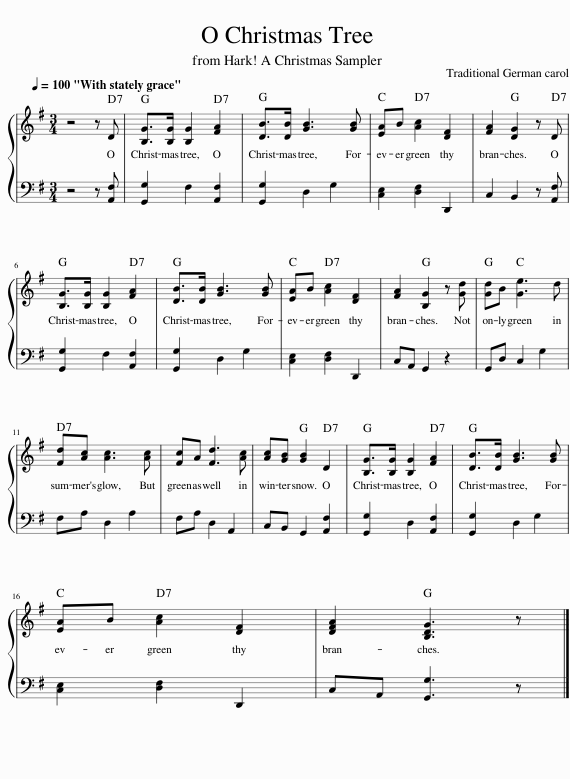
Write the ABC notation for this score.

X:1
%%score { 1 | 2 }
L:1/8
Q:1/4=100
M:3/4
I:linebreak $
K:G
V:1 treble
V:2 bass
V:1
 z4 z D | [B,G]>[B,G] [B,G]2 [FA]2 | [DB]>[DB] [GB]3 [GB] | [EA]B [Ac]2 [DF]2 | [FA]2 [DG]2 z D |$ %5
 [B,G]>[B,G] [B,G]2 [FA]2 | [DB]>[DB] [GB]3 [GB] | [EA]B [Ac]2 [DF]2 | [FA]2 [B,G]2 z [Gd] | [Gd]B [Ge]3 d |$ %10
 [Fd][Ac] [Ac]3 [Ac] | [Fc]A [Fd]3 [Ac] | [Ac][GB] [GB]2 D2 | [B,G]>[B,G] [B,G]2 [FA]2 | [DB]>[DB] [GB]3 [GB] |$ %15
 [EA]B [Ac]2 [DF]2 | [DFA]2 [B,DG]3 z |] %17
V:2
 z4 z [A,,F,] | [G,,G,]2 F,2 [A,,F,]2 | [G,,G,]2 D,2 G,2 | [C,E,]2 [D,F,]2 D,,2 | C,2 B,,2 z [A,,F,] |$ %5
 [G,,G,]2 F,2 [A,,F,]2 | [G,,G,]2 D,2 G,2 | [C,E,]2 [D,F,]2 D,,2 | C,A,, G,,2 z2 | G,,D, C,2 G,2 |$ %10
 F,A, D,2 A,2 | F,A, D,2 A,,2 | C,B,, G,,2 [A,,F,]2 | [G,,G,]2 D,2 [A,,F,]2 | [G,,G,]2 D,2 G,2 |$ %15
 [C,E,]2 [D,F,]2 D,,2 | C,A,, [G,,G,]3 z |] %17
